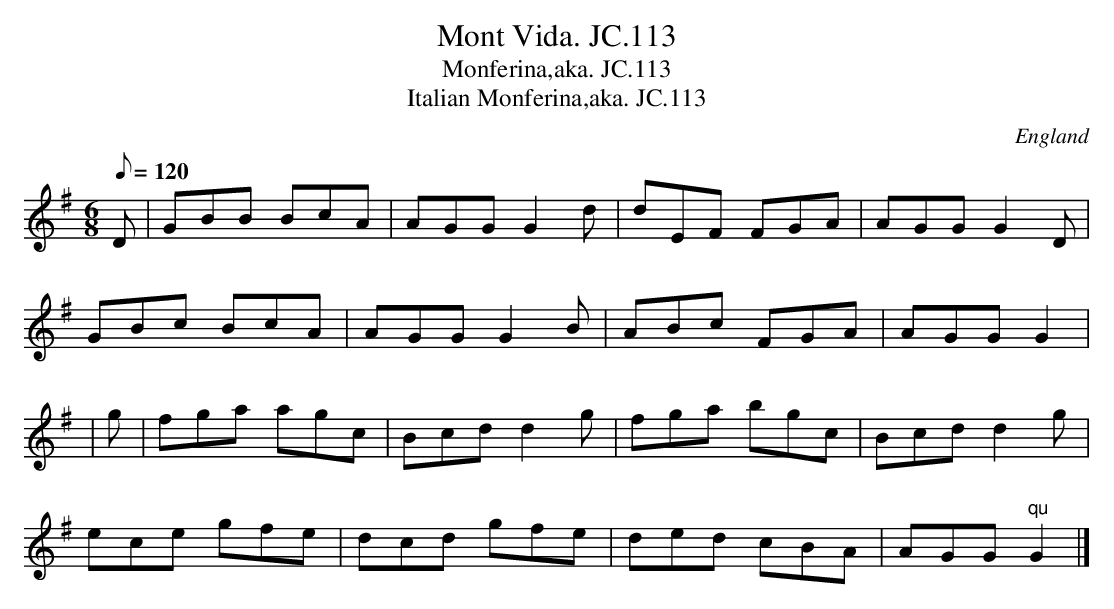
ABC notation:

X:1
T:Mont Vida. JC.113
T:Monferina,aka. JC.113
T:Italian Monferina,aka. JC.113
M:6/8
L:1/8
Q:120
O:England
K:G
D|GBB BcA|AGGG2d|dEF FGA|AGGG2D|!
GBc BcA|AGGG2B|ABc FGA|AGGG2|!
|g|fga agc|Bcdd2g|fga bgc|Bcdd2g|!
ece gfe|dcd gfe|ded cBA|AGG"qu"G2|]
